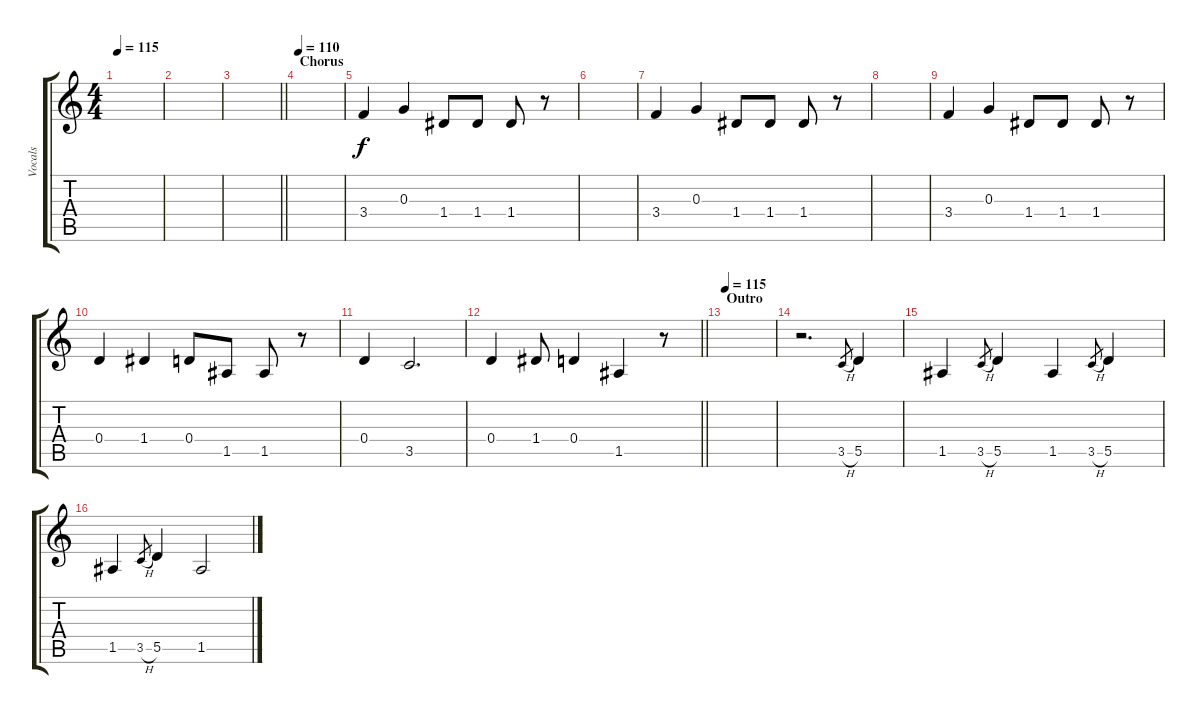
\track ("Vocals" "Vocals") {instrument electricguitarjazz}
\staff {score tabs}
\tuning (E4 B3 G3 D3 A2 E2) {hide}
\ts (4 4)
\tempo 115
\clef g2
\ks c
|
|
\barLineRight lightlight
|
\section ("" "Chorus")
\tempo 110
|
3.4.4 0.3.4 1.4.8 1.4.8 1.4.8 r.8 |
|
3.4.4 0.3.4 1.4.8 1.4.8 1.4.8 r.8 |
|
3.4.4 0.3.4 1.4.8 1.4.8 1.4.8 r.8 |
0.4.4 1.4.4 0.4.8 1.5.8 1.5.8 r.8 |
0.4.4 3.5.2{d} |
\barLineRight lightlight
0.4.4 1.4.8 0.4.4 1.5.4 r.8 |
\section ("" "Outro")
\tempo 115
|
r.2{d} 3.5{h}.8{gr} 5.5.4 |
1.5.4 3.5{h}.8{gr} 5.5.4 1.5.4 3.5{h}.8{gr} 5.5.4 |
1.5.4 3.5{h}.8{gr} 5.5.4 1.5.2
